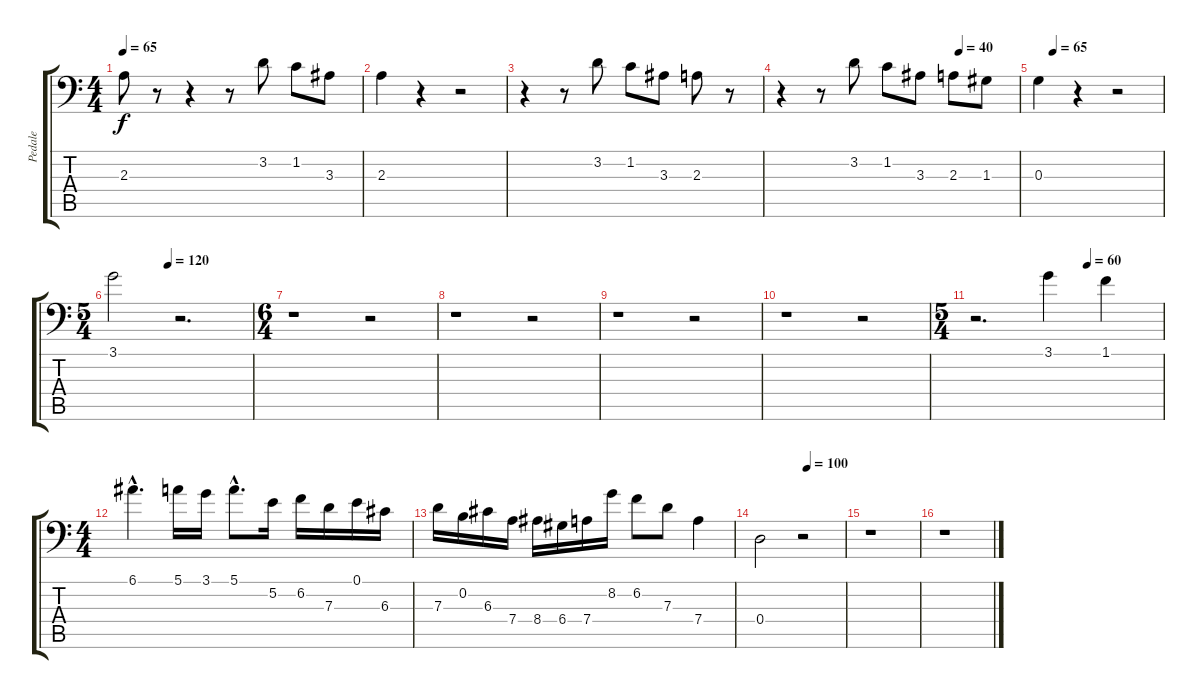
\track ("Pedale" "Pedale") {instrument overdrivenguitar}
\staff {score tabs}
\tuning (E3 B2 G2 D2 A1 E1) {hide}
\ts (4 4)
\tempo 65
\clef f4
\ks c
2.3.8{dy f} r.8 r.4 r.8 3.2.8 1.2.8 3.3.8 |
2.3.4 r.4 r.2 |
r.4 r.8 3.2.8 1.2.8 3.3.8 2.3.8 r.8 |
\tempo (40 0.75)
r.4 r.8 3.2.8 1.2.8 3.3.8 2.3.8 1.3.8 |
\tempo (65 0.125)
0.3.4 r.4 r.2 |
\ts (5 4)
\tempo (120 0.4)
3.1.2 r.2{d} |
\ts (6 4)
r.1 r.2 |
r.1 r.2 |
r.1 r.2 |
r.1 r.2 |
\ts (5 4)
\tempo (60 0.6)
r.2{d} 3.1.4 1.1.4 |
\ts (4 4)
6.1{hac}.4{d} 5.1.16 3.1.16 5.1{hac}.8{d} 5.2.16 6.2.16 7.3.16 0.1.16 6.3.16 |
7.3.16 0.2.16 6.3.16 7.4.16 8.4.16 6.4.16 7.4.16 8.2.16 6.2.8 7.3.8 7.4.4 |
\tempo (100 0.5625)
0.4.2 r.2 |
r.1 |
r.1
